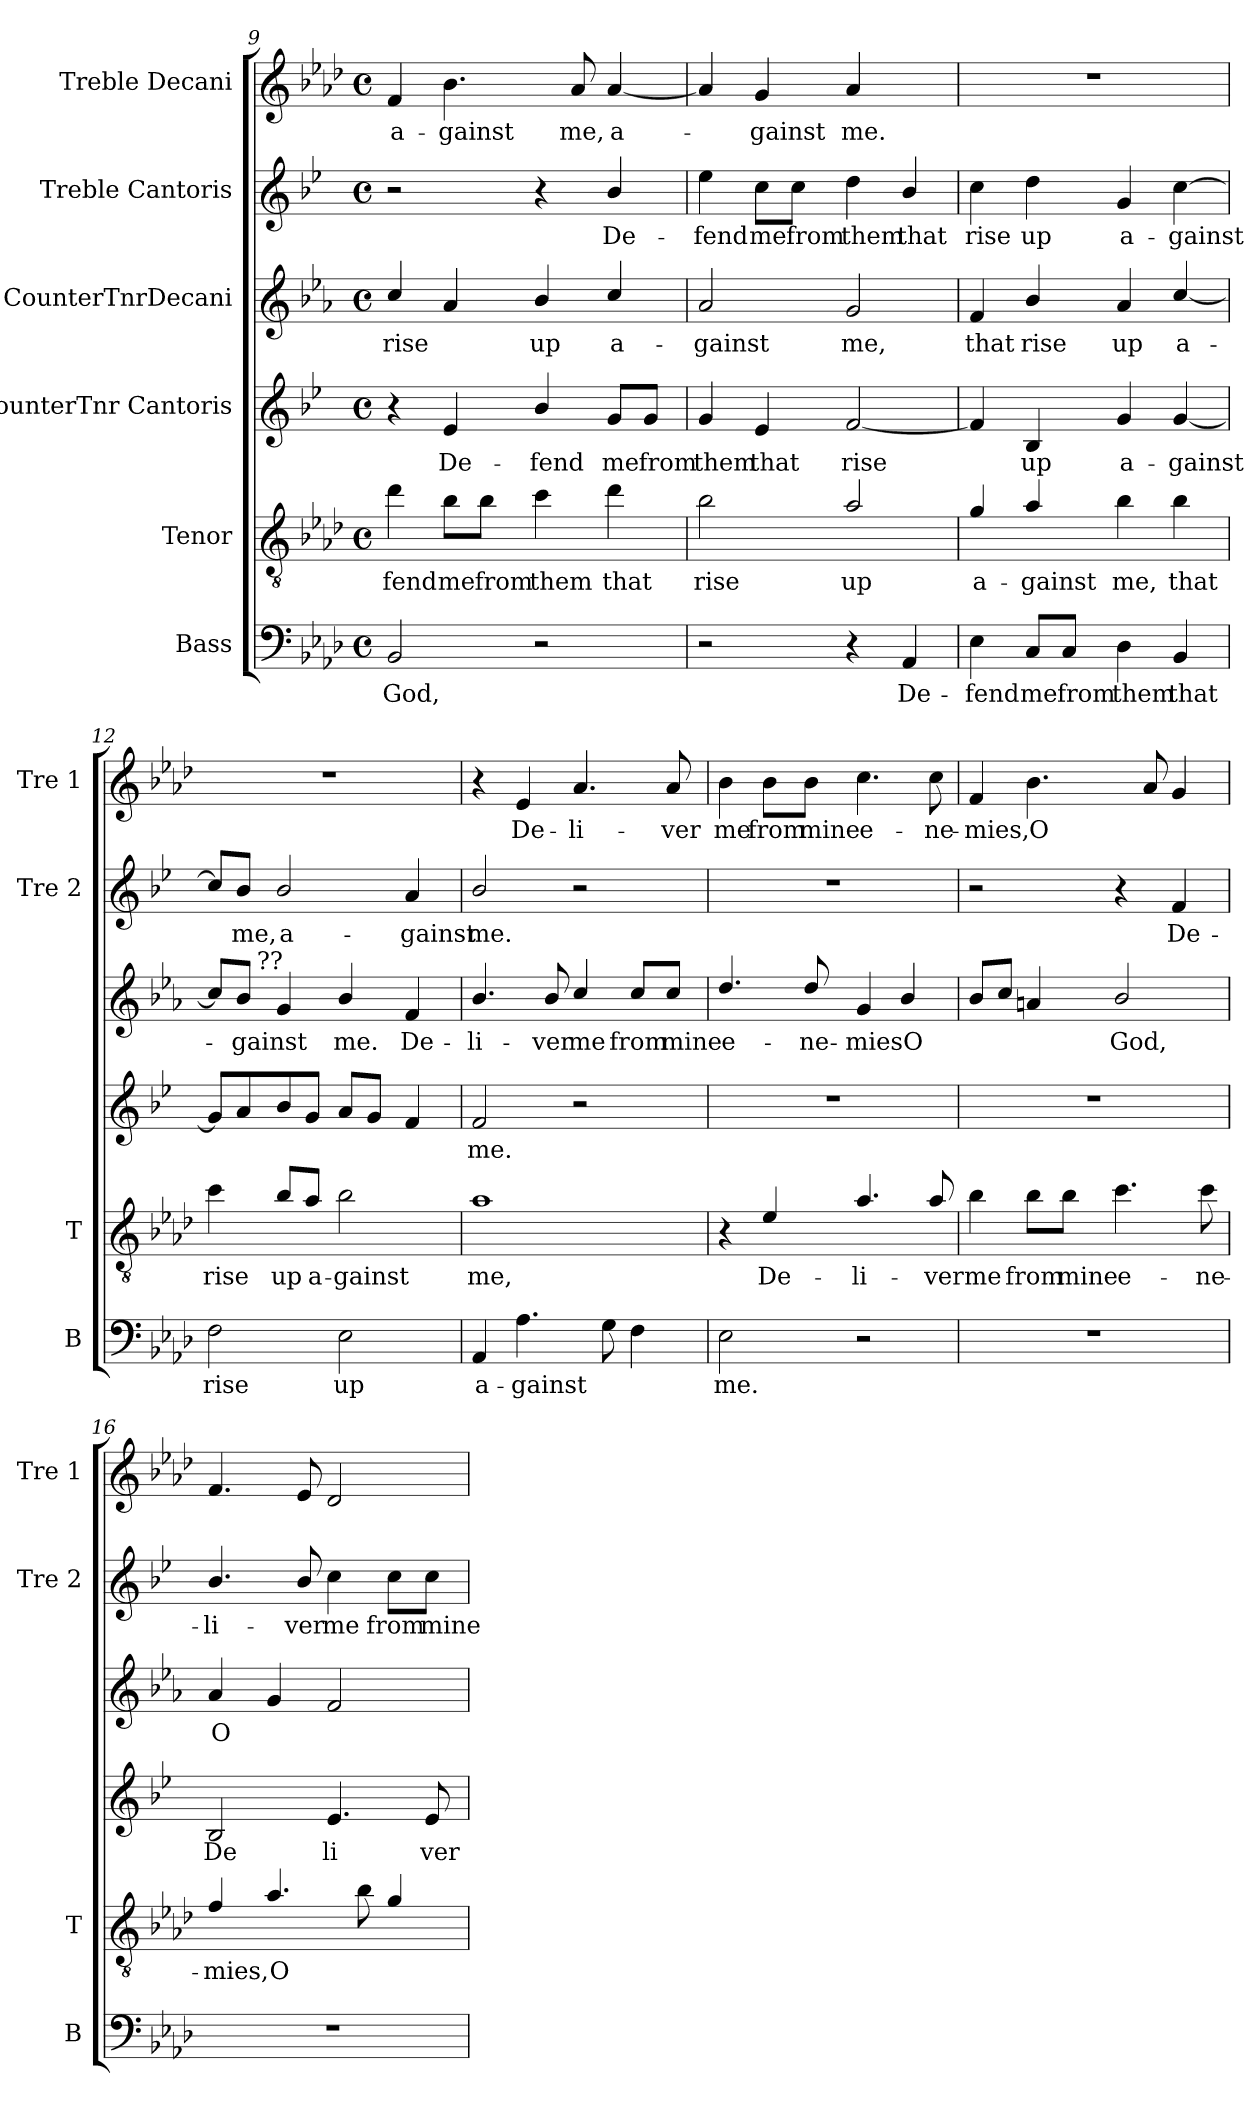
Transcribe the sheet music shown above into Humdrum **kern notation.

**kern	**text	**kern	**text	**kern	**text	**kern	**text	**kern	**text	**kern	**text
*part6	*part6	*part5	*part5	*part4	*part4	*part3	*part3	*part2	*part2	*part1	*part1
*staff6	*staff6	*staff5	*staff5	*staff4	*staff4	*staff3	*staff3	*staff2	*staff2	*staff1	*staff1
*I"Bass	*	*I"Tenor	*	*I"CounterTnr Cantoris	*	*I"CounterTnrDecani	*	*I"Treble Cantoris	*	*I"Treble Decani	*
*I'B	*	*I'T	*	*	*	*	*	*I'Tre 2	*	*I'Tre 1	*
*clefF4	*	*clefGv2	*	*clefG2	*	*clefG2	*	*clefG2	*	*clefG2	*
*	*	*ITrd8c14	*	*ITrd1c2	*	*ITrd4c7	*	*ITrd1c2	*	*	*
*k[b-e-a-d-]	*	*k[b-e-a-d-]	*	*k[b-e-a-d-]	*	*k[b-e-a-d-]	*	*k[b-e-a-d-]	*	*k[b-e-a-d-]	*
*A-:	*	*A-:	*	*A-:	*	*A-:	*	*A-:	*	*A-:	*
*M4/4	*	*M4/4	*	*M4/4	*	*M4/4	*	*M4/4	*	*M4/4	*
*met(c)	*	*met(c)	*	*met(c)	*	*met(c)	*	*met(c)	*	*met(c)	*
=9	=9	=9	=9	=9	=9	=9	=9	=9	=9	=9	=9
!	!LO:LY:b	!	!LO:LY:b	!	!	!	!LO:LY:b	!	!	!	!LO:LY:b
2BB-/	God,	4d-\	-fend	4r	.	4f/	rise	2r	.	4f/	a-
!	!	!	!LO:LY:b	!	!LO:LY:b	!	!	!	!	!	!LO:LY:b
.	.	8B-\L	me	4d-/	De-	4d-/	.	.	.	4.b-\	-gainst
!	!	!	!LO:LY:b	!	!	!	!	!	!	!	!
.	.	8B-\J	from	.	.	.	.	.	.	.	.
!	!	!	!LO:LY:b	!	!LO:LY:b	!	!LO:LY:b	!	!	!	!
2r	.	4c\	them	4a-/	-fend	4e-/	up	4r	.	.	.
!	!	!	!	!	!	!	!	!	!	!	!LO:LY:b
.	.	.	.	.	.	.	.	.	.	8a-/	me,
!	!	!	!LO:LY:b	!	!LO:LY:b	!	!LO:LY:b	!	!LO:LY:b	!	!LO:LY:b
.	.	4d-\	that	8f/L	me	4f/	a-	4a-/	De-	[4a-/	a-
!	!	!	!	!	!LO:LY:b	!	!	!	!	!	!
.	.	.	.	8f/J	from	.	.	.	.	.	.
=10	=10	=10	=10	=10	=10	=10	=10	=10	=10	=10	=10
!	!	!	!LO:LY:b	!	!LO:LY:b	!	!LO:LY:b	!	!LO:LY:b	!	!
2r	.	2B-\	rise	4f/	them	2d-/	-gainst	4dd-\	-fend	4a-/]	.
!	!	!	!	!	!LO:LY:b	!	!	!	!LO:LY:b	!	!LO:LY:b
.	.	.	.	4d-/	that	.	.	8b-\L	me	4g/	-gainst
!	!	!	!	!	!	!	!	!	!LO:LY:b	!	!
.	.	.	.	.	.	.	.	8b-\J	from	.	.
!	!	!	!LO:LY:b	!	!LO:LY:b	!	!LO:LY:b	!	!LO:LY:b	!	!LO:LY:b
4r	.	2A-/	up	[2e-/	rise	2c/	me,	4cc\	them	4a-/	me.
!	!LO:LY:b	!	!	!	!	!	!	!	!LO:LY:b	!	!
4AA-/	De-	.	.	.	.	.	.	4a-/	that	4ryy	.
!!LO:PB:g=z
=11	=11	=11	=11	=11	=11	=11	=11	=11	=11	=11	=11
!	!LO:LY:b	!	!LO:LY:b	!	!	!	!LO:LY:b	!	!LO:LY:b	!	!
4E-\	-fend	4G/	a-	4e-/]	.	4B-/	that	4b-\	rise	1r	.
!	!LO:LY:b	!	!LO:LY:b	!	!LO:LY:b	!	!LO:LY:b	!	!LO:LY:b	!	!
8C/L	me	4A-/	-gainst	4A-/	up	4e-/	rise	4cc\	up	.	.
!	!LO:LY:b	!	!	!	!	!	!	!	!	!	!
8C/J	from	.	.	.	.	.	.	.	.	.	.
!	!LO:LY:b	!	!LO:LY:b	!	!LO:LY:b	!	!LO:LY:b	!	!LO:LY:b	!	!
4D-\	them	4B-\	me,	4f/	a-	4d-/	up	4f/	a-	.	.
!	!LO:LY:b	!	!LO:LY:b	!	!LO:LY:b	!	!LO:LY:b	!	!LO:LY:b	!	!
4BB-/	that	4B-\	that	[4f/	-gainst	[4f/	a-	[4b-\	-gainst	.	.
=12	=12	=12	=12	=12	=12	=12	=12	=12	=12	=12	=12
!	!LO:LY:b	!	!LO:LY:b	!	!	!	!	!	!	!	!
*	*	*	*	*	*	*^	*	*	*	*	*
2F\	rise	4c\	rise	8f/L]	.	8f/L]	8.ryy	.	8b-/L]	.	1r	.
!	!	!	!	!	!	!	!	!LO:LY:b	!	!LO:LY:b	!	!
.	.	.	.	8g/	.	8e-/J	.	-gainst	8a-/J	me,	.	.
!	!	!	!	!	!	!	!LO:TX:a:t=??	!	!	!	!	!
.	.	.	.	.	.	.	2ryy	.	.	.	.	.
!	!	!	!LO:LY:b	!	!	!	!	!	!	!LO:LY:b	!	!
.	.	8B-/L	up	8a-/	.	4c/	.	.	2a-/	a-	.	.
!	!	!	!LO:LY:b	!	!	!	!	!	!	!	!	!
.	.	8A-/J	a-	8f/J	.	.	.	.	.	.	.	.
!	!LO:LY:b	!	!LO:LY:b	!	!	!	!	!LO:LY:b	!	!	!	!
2E-\	up	2B-\	-gainst	8g/L	.	4e-/	.	me.	.	.	.	.
.	.	.	.	8f/J	.	.	.	.	.	.	.	.
.	.	.	.	.	.	.	4ryy	.	.	.	.	.
!	!	!	!	!	!	!	!	!LO:LY:b	!	!LO:LY:b	!	!
.	.	.	.	4e-/	.	4B-/	.	De-	4g/	-gainst	.	.
.	.	.	.	.	.	.	16ryy	.	.	.	.	.
=13	=13	=13	=13	=13	=13	=13	=13	=13	=13	=13	=13	=13
!	!LO:LY:b	!	!LO:LY:b	!	!LO:LY:b	!	!	!LO:LY:b	!	!LO:LY:b	!	!
*	*	*	*	*	*	*v	*v	*	*	*	*	*
4AA-/	a-	1A-	me,	2e-/	me.	4.e-/	-li-	2a-/	me.	4r	.
!	!LO:LY:b	!	!	!	!	!	!	!	!	!	!LO:LY:b
4.A-\	-gainst	.	.	.	.	.	.	.	.	4e-/	De-
!	!	!	!	!	!	!	!LO:LY:b	!	!	!	!
.	.	.	.	.	.	8e-/	-ver	.	.	.	.
!	!	!	!	!	!	!	!LO:LY:b	!	!	!	!LO:LY:b
.	.	.	.	2r	.	4f/	me	2r	.	4.a-/	-li-
8G\	.	.	.	.	.	.	.	.	.	.	.
!	!	!	!	!	!	!	!LO:LY:b	!	!	!	!
4F\	.	.	.	.	.	8f/L	from	.	.	.	.
!	!	!	!	!	!	!	!LO:LY:b	!	!	!	!LO:LY:b
.	.	.	.	.	.	8f/J	mine	.	.	8a-/	-ver
=14	=14	=14	=14	=14	=14	=14	=14	=14	=14	=14	=14
!	!LO:LY:b	!	!	!	!	!	!LO:LY:b	!	!	!	!LO:LY:b
2E-\	me.	4r	.	1r	.	4.g/	e-	1r	.	4b-\	me
!	!	!	!LO:LY:b	!	!	!	!	!	!	!	!LO:LY:b
.	.	4E-/	De-	.	.	.	.	.	.	8b-\L	from
!	!	!	!	!	!	!	!LO:LY:b	!	!	!	!LO:LY:b
.	.	.	.	.	.	8g/	-ne-	.	.	8b-\J	mine
!	!	!	!LO:LY:b	!	!	!	!LO:LY:b	!	!	!	!LO:LY:b
2r	.	4.A-/	-li-	.	.	4c/	-mies	.	.	4.cc\	e-
!	!	!	!	!	!	!	!LO:LY:b	!	!	!	!
.	.	.	.	.	.	4e-/	O	.	.	.	.
!	!	!	!LO:LY:b	!	!	!	!	!	!	!	!LO:LY:b
.	.	8A-/	-ver	.	.	.	.	.	.	8cc\	-ne-
=15	=15	=15	=15	=15	=15	=15	=15	=15	=15	=15	=15
!	!	!	!LO:LY:b	!	!	!	!	!	!	!	!LO:LY:b
1r	.	4B-\	me	1r	.	8e-/L	.	2r	.	4f/	-mies,
.	.	.	.	.	.	8f/J	.	.	.	.	.
!	!	!	!LO:LY:b	!	!	!	!	!	!	!	!LO:LY:b
.	.	8B-\L	from	.	.	4dn/	.	.	.	4.b-\	O
!	!	!	!LO:LY:b	!	!	!	!	!	!	!	!
.	.	8B-\J	mine	.	.	.	.	.	.	.	.
!	!	!	!LO:LY:b	!	!	!	!LO:LY:b	!	!	!	!
.	.	4.c\	e-	.	.	2e-/	God,	4r	.	.	.
.	.	.	.	.	.	.	.	.	.	8a-/	.
!	!	!	!	!	!	!	!	!	!LO:LY:b	!	!
.	.	.	.	.	.	.	.	4e-/	De-	4g/	.
!	!	!	!LO:LY:b	!	!	!	!	!	!	!	!
.	.	8c\	-ne-	.	.	.	.	.	.	.	.
!!LO:LB:g=z
=16	=16	=16	=16	=16	=16	=16	=16	=16	=16	=16	=16
!	!	!	!LO:LY:b	!	!LO:LY:b	!	!LO:LY:b	!	!LO:LY:b	!	!
1r	.	4F/	-mies,	2A-/	De	4d-/	O	4.a-/	-li-	4.f/	.
!	!	!	!LO:LY:b	!	!	!	!	!	!	!	!
.	.	4.A-/	O	.	.	4c/	.	.	.	.	.
!	!	!	!	!	!	!	!	!	!LO:LY:b	!	!
.	.	.	.	.	.	.	.	8a-/	-ver	8e-/	.
!	!	!	!	!	!LO:LY:b	!	!	!	!LO:LY:b	!	!
.	.	.	.	4.d-/	li	2B-/	.	4b-\	me	2d-/	.
.	.	8B-\	.	.	.	.	.	.	.	.	.
!	!	!	!	!	!	!	!	!	!LO:LY:b	!	!
.	.	4G/	.	.	.	.	.	8b-\L	from	.	.
!	!	!	!	!	!LO:LY:b	!	!	!	!LO:LY:b	!	!
.	.	.	.	8d-/	ver	.	.	8b-\J	mine	.	.
=	=	=	=	=	=	=	=	=	=	=	=
*-	*-	*-	*-	*-	*-	*-	*-	*-	*-	*-	*-
